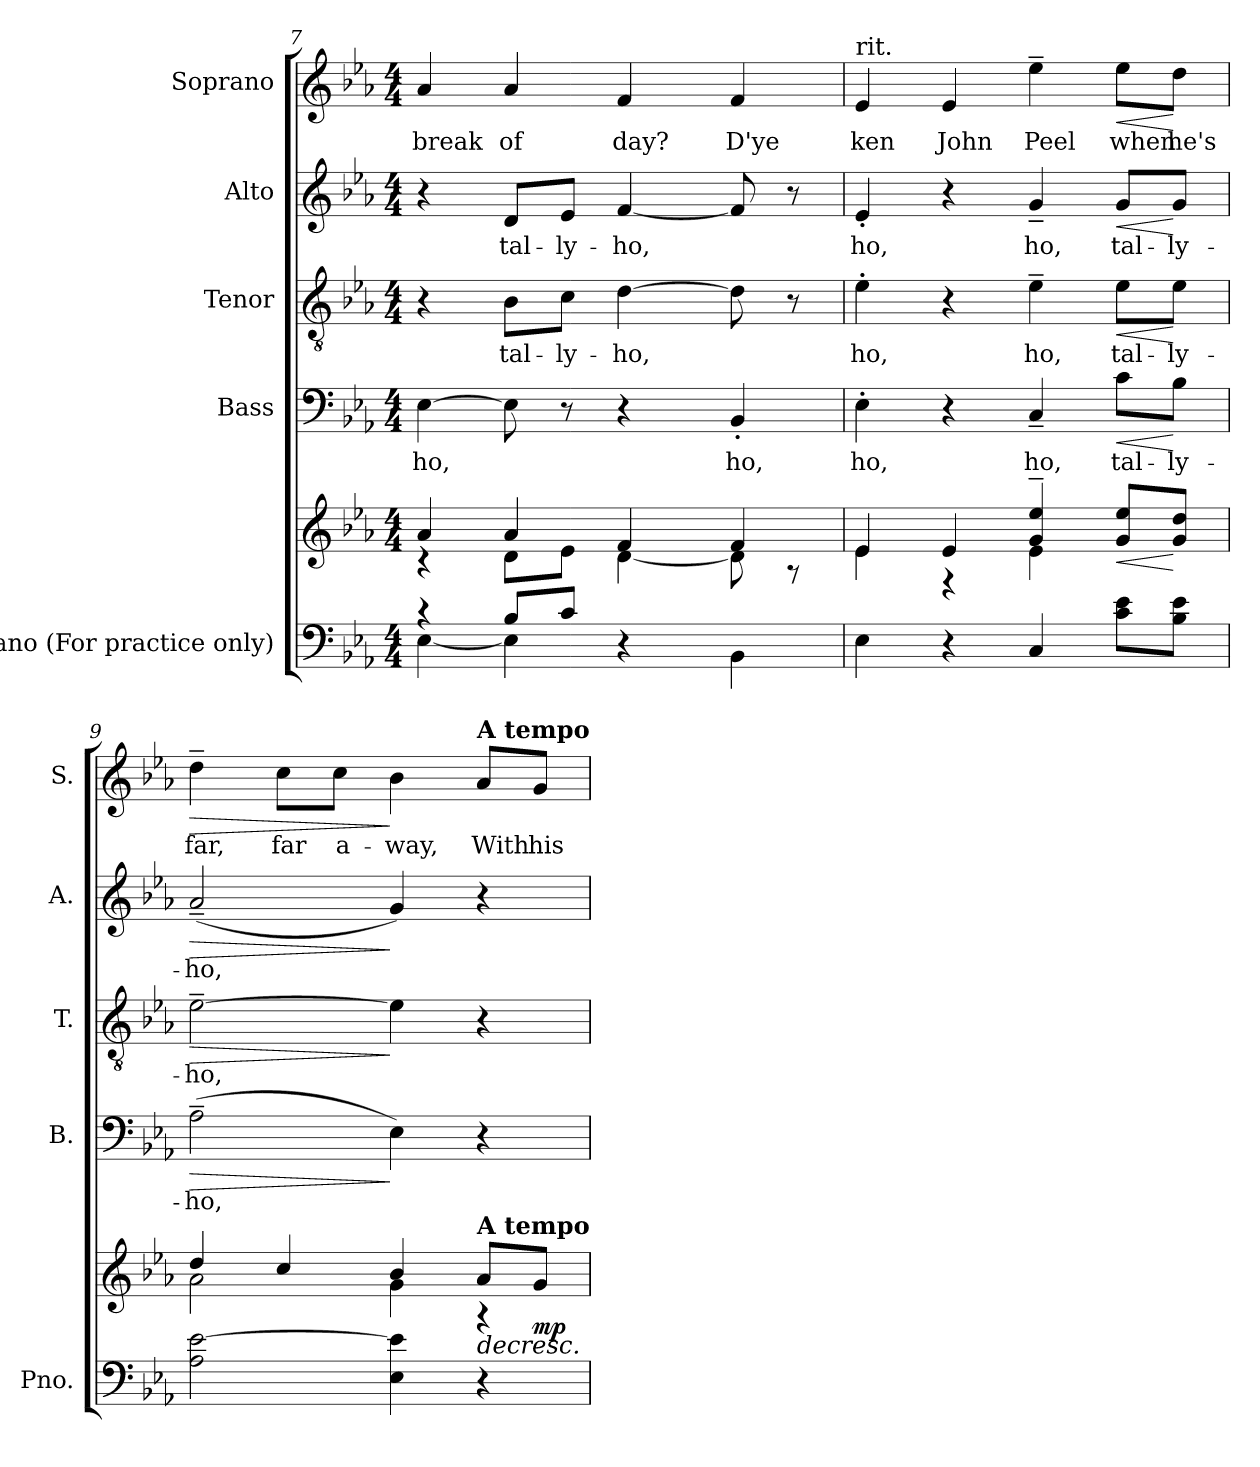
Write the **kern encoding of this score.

**kern	**kern	**dynam	**kern	**text	**dynam	**kern	**text	**dynam	**kern	**text	**dynam	**kern	**text	**dynam
*part5	*part5	*part5	*part4	*part4	*part4	*part3	*part3	*part3	*part2	*part2	*part2	*part1	*part1	*part1
*staff6	*staff5	*staff5/6	*staff4	*staff4	*staff4	*staff3	*staff3	*staff3	*staff2	*staff2	*staff2	*staff1	*staff1	*staff1
*I"Piano (For practice only)	*	*	*I"Bass	*	*	*I"Tenor	*	*	*I"Alto	*	*	*I"Soprano	*	*
*I'Pno.	*	*	*I'B.	*	*	*I'T.	*	*	*I'A.	*	*	*I'S.	*	*
*clefF4	*clefG2	*	*clefF4	*	*	*clefGv2	*	*	*clefG2	*	*	*clefG2	*	*
*	*	*	*	*	*	*ITrd7c12	*	*	*	*	*	*	*	*
*k[b-e-a-]	*k[b-e-a-]	*	*k[b-e-a-]	*	*	*k[b-e-a-]	*	*	*k[b-e-a-]	*	*	*k[b-e-a-]	*	*
*E-:	*E-:	*	*E-:	*	*	*E-:	*	*	*E-:	*	*	*E-:	*	*
*M4/4	*M4/4	*	*M4/4	*	*	*M4/4	*	*	*M4/4	*	*	*M4/4	*	*
=7	=7	=7	=7	=7	=7	=7	=7	=7	=7	=7	=7	=7	=7	=7
*^	*^	*	*	*	*	*	*	*	*	*	*	*	*	*
!	!	!	!	!	!	!LO:LY:b:color=#000000	!	!	!	!	!	!	!	!	!	!
!	!	!	!	!	!	!	!	!	!	!	!	!	!	!	!LO:LY:b:color=#000000	!
4r	[<4E-i\	4a-i/	4r	.	[>4E-i\	ho,	.	4r	.	.	4r	.	.	4a-i/	break	.
!	!	!	!	!	!	!	!	!	!LO:LY:b:color=#000000	!	!	!	!	!	!	!
!	!	!	!	!	!	!	!	!	!	!	!	!LO:LY:b:color=#000000	!	!	!	!
!	!	!	!	!	!	!	!	!	!	!	!	!	!	!	!LO:LY:b:color=#000000	!
8B-i/L	4E-i\]	4a-i/	8di\L	.	8E-i\]	.	.	8BB-i\L	tal-	.	8di/L	tal-	.	4a-i/	of	.
!	!	!	!	!	!	!	!	!	!LO:LY:b:color=#000000	!	!	!	!	!	!	!
!	!	!	!	!	!	!	!	!	!	!	!	!LO:LY:b:color=#000000	!	!	!	!
8ci/J	.	.	8e-i\J	.	8r	.	.	8Ci\J	-ly-	.	8e-i/J	-ly-	.	.	.	.
!	!	!	!	!	!	!	!	!	!LO:LY:b:color=#000000	!	!	!	!	!	!	!
!	!	!	!	!	!	!	!	!	!	!	!	!LO:LY:b:color=#000000	!	!	!	!
!	!	!	!	!	!	!	!	!	!	!	!	!	!	!	!LO:LY:b:color=#000000	!
4r	8ryy	4fi/	[<4di\	.	4r	.	.	[>4Di\	-ho,	.	[<4fi/	-ho,	.	4fi/	day?	.
.	4.ryy	.	.	.	.	.	.	.	.	.	.	.	.	.	.	.
!	!	!	!	!	!	!LO:LY:b:color=#000000	!	!	!	!	!	!	!	!	!	!
!	!	!	!	!	!	!	!	!	!	!	!	!	!	!	!LO:LY:b:color=#000000	!
4BB-i\	.	4fi/	8di\]	.	4BB-'i/	ho,	.	8Di\]	.	.	8fi/]	.	.	4fi/	D'ye	.
.	.	.	8r	.	.	.	.	8r	.	.	8r	.	.	.	.	.
*v	*v	*	*	*	*	*	*	*	*	*	*	*	*	*	*	*
=8	=8	=8	=8	=8	=8	=8	=8	=8	=8	=8	=8	=8	=8	=8	=8
!	!	!	!	!	!LO:LY:b:color=#000000	!	!	!	!	!	!	!	!	!	!
!	!	!	!	!	!	!	!	!LO:LY:b:color=#000000	!	!	!	!	!	!	!
!	!	!	!	!	!	!	!	!	!	!	!LO:LY:b:color=#000000	!	!	!	!
!	!	!	!	!	!	!	!	!	!	!	!	!	!LO:TX:t=rit.	!	!
!	!	!	!	!	!	!	!	!	!	!	!	!	!	!LO:LY:b:color=#000000	!
4E-i\	4e-i/	4e-i\	.	4E-'i\	ho,	.	4E-'i\	ho,	.	4e-'i/	ho,	.	4e-i/	ken	.
!	!	!	!	!	!	!	!	!	!	!	!	!	!	!LO:LY:b:color=#000000	!
4r	4e-i/	4r	.	4r	.	.	4r	.	.	4r	.	.	4e-i/	John	.
!	!	!	!	!	!LO:LY:b:color=#000000	!	!	!	!	!	!	!	!	!	!
!	!	!	!	!	!	!	!	!LO:LY:b:color=#000000	!	!	!	!	!	!	!
!	!	!	!	!	!	!	!	!	!	!	!LO:LY:b:color=#000000	!	!	!	!
!	!	!	!	!	!	!	!	!	!	!	!	!	!	!LO:LY:b:color=#000000	!
4Ci/	4gi/~ 4ee-i~	4e-i\	.	4C~i/	ho,	.	4E-~i\	ho,	.	4g~i/	ho,	.	4ee-~i\	Peel	.
!	!	!	!LO:HP:b	!	!	!	!	!	!	!	!	!	!	!	!
!	!	!	!	!	!LO:LY:b:color=#000000	!LO:HP:b	!	!	!	!	!	!	!	!	!
!	!	!	!	!	!	!	!	!LO:LY:b:color=#000000	!LO:HP:b	!	!	!	!	!	!
!	!	!	!	!	!	!	!	!	!	!	!LO:LY:b:color=#000000	!LO:HP:b	!	!	!
!	!	!	!	!	!	!	!	!	!	!	!	!	!	!LO:LY:b:color=#000000	!LO:HP:b
8ci\ 8e-iL	8gi/ 8ee-iL	4ryy	<	8ci\L	tal-	<	8E-i\L	tal-	<	8gi/L	tal-	<	8ee-i\L	when	<
!	!	!	!	!	!LO:LY:b:color=#000000	!	!	!	!	!	!	!	!	!	!
!	!	!	!	!	!	!	!	!LO:LY:b:color=#000000	!	!	!	!	!	!	!
!	!	!	!	!	!	!	!	!	!	!	!LO:LY:b:color=#000000	!	!	!	!
!	!	!	!	!	!	!	!	!	!	!	!	!	!	!LO:LY:b:color=#000000	!
8B-i\ 8e-iJ	8gi/ 8ddiJ	.	[	8B-i\J	-ly-	[	8E-i\J	-ly-	[	8gi/J	-ly-	[	8ddi\J	he's	[
=9	=9	=9	=9	=9	=9	=9	=9	=9	=9	=9	=9	=9	=9	=9	=9
!	!	!	!	!	!LO:LY:b:color=#000000	!LO:HP:b	!	!	!	!	!	!	!	!	!
!	!	!	!	!	!	!	!	!LO:LY:b:color=#000000	!LO:HP:b	!	!	!	!	!	!
!	!	!	!	!	!	!	!	!	!	!	!LO:LY:b:color=#000000	!LO:HP:b	!	!	!
!	!	!	!	!	!	!	!	!	!	!	!	!	!	!LO:LY:b:color=#000000	!LO:HP:b
2A-i\ [>2e-i	4ddi/	2a-i\	.	(2A-~i\	-ho,	>	[>2E-~i\	-ho,	>	(2a-~i/	-ho,	>	4dd~i\	far,	>
!	!	!	!	!	!	!	!	!	!	!	!	!	!	!LO:LY:b:color=#000000	!
.	4cci/	.	.	.	.	.	.	.	.	.	.	.	8cci\L	far	.
!	!	!	!	!	!	!	!	!	!	!	!	!	!	!LO:LY:b:color=#000000	!
.	.	.	.	.	.	.	.	.	.	.	.	.	8cci\J	a-	.
!	!	!	!	!	!	!	!	!	!	!	!	!	!	!LO:LY:b:color=#000000	!
4E-i\ 4e-i]	4b-i/	4gi\	]	4E-i\)	.	]	4E-i\]	.	]	4gi/)	.	]	4b-i\	-way,	]
!	!	!	!LO:HP:b	!	!	!	!	!	!	!	!	!	!	!	!
!	!	!	!	!	!	!	!	!	!	!	!	!	!LO:TX:a:B:t=A tempo	!	!
!	!LO:TX:a:B:t=A tempo	!	!	!	!	!	!	!	!	!	!	!	!	!	!
!	!	!	!	!	!	!	!	!	!	!	!	!	!	!LO:LY:b:color=#000000	!
4r	8a-i/L	4r	>	4r	.	.	4r	.	.	4r	.	.	8a-i/L	With	.
!	!	!	!	!	!	!	!	!	!	!	!	!	!	!LO:LY:b:color=#000000	!
.	8gi/J	.	mp	.	.	.	.	.	.	.	.	.	8gi/J	his	.
*	*v	*v	*	*	*	*	*	*	*	*	*	*	*	*	*
=	=	=	=	=	=	=	=	=	=	=	=	=	=	=
*-	*-	*-	*-	*-	*-	*-	*-	*-	*-	*-	*-	*-	*-	*-
